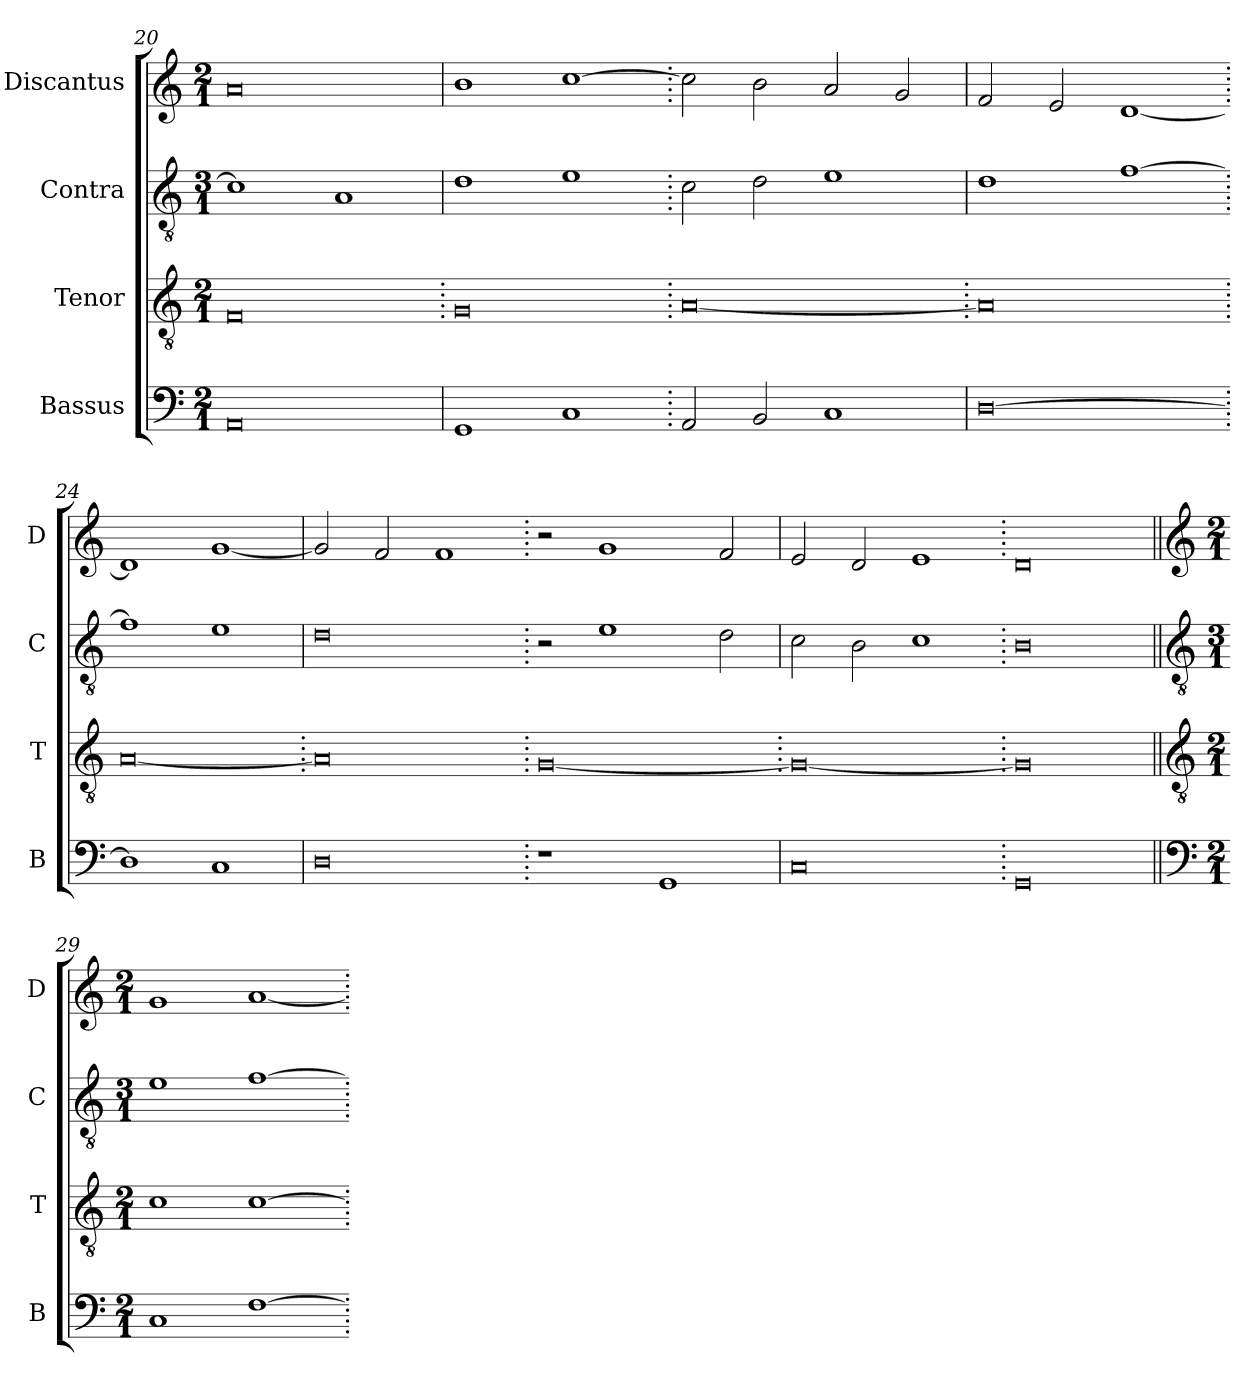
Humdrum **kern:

**kern	**kern	**kern	**kern
*part4	*part3	*part2	*part1
*staff4	*staff3	*staff2	*staff1
*I"Bassus	*I"Tenor	*I"Contra	*I"Discantus
*I'B	*I'T	*I'C	*I'D
*clefF4	*clefGv2	*clefGv2	*clefG2
*k[]	*k[]	*k[]	*k[]
*M2/1	*M2/1	*M3/1	*M2/1
=20	=20	=20	=20
0AA	0F	1c]	0a
.	.	1A	.
=21	=21.	=21	=21
1GG	0G	1d	1b
1C	.	1e	[1cc
=22.	=22.	=22.	=22.
2AA/	[0A	2c\	2cc\]
2BB/	.	2d\	2b\
1C	.	1e	2a/
.	.	.	2g/
=23	=23.	=23	=23
[0D	0A]	1d	2f/
.	.	.	2e/
.	.	[1f	[1d
=24.	=24.	=24.	=24.
1D]	[0A	1f]	1d]
1C	.	1e	[1g
=25	=25.	=25	=25
0D	0A]	0d	2g/]
.	.	.	2f/
.	.	.	1f
=26.	=26.	=26.	=26.
1r	[0G	2r	2r
.	.	1e	1g
1GG	.	.	.
.	.	2d\	2f/
=27	=27.	=27	=27
0C	0G_	2c\	2e/
.	.	2B\	2d/
.	.	1c	1e
=28.	=28.	=28.	=28.
0GG	0G]	0B	0d
!!LO:LB:g=z
=29||	=29||	=29||	=29||
*clefF4	*clefGv2	*clefGv2	*clefG2
*k[]	*k[]	*k[]	*k[]
*M2/1	*M2/1	*M3/1	*M2/1
1C	1c	1e	1g
[1F	[1c	[1f	[1a
=.	=.	=.	=.
*-	*-	*-	*-
